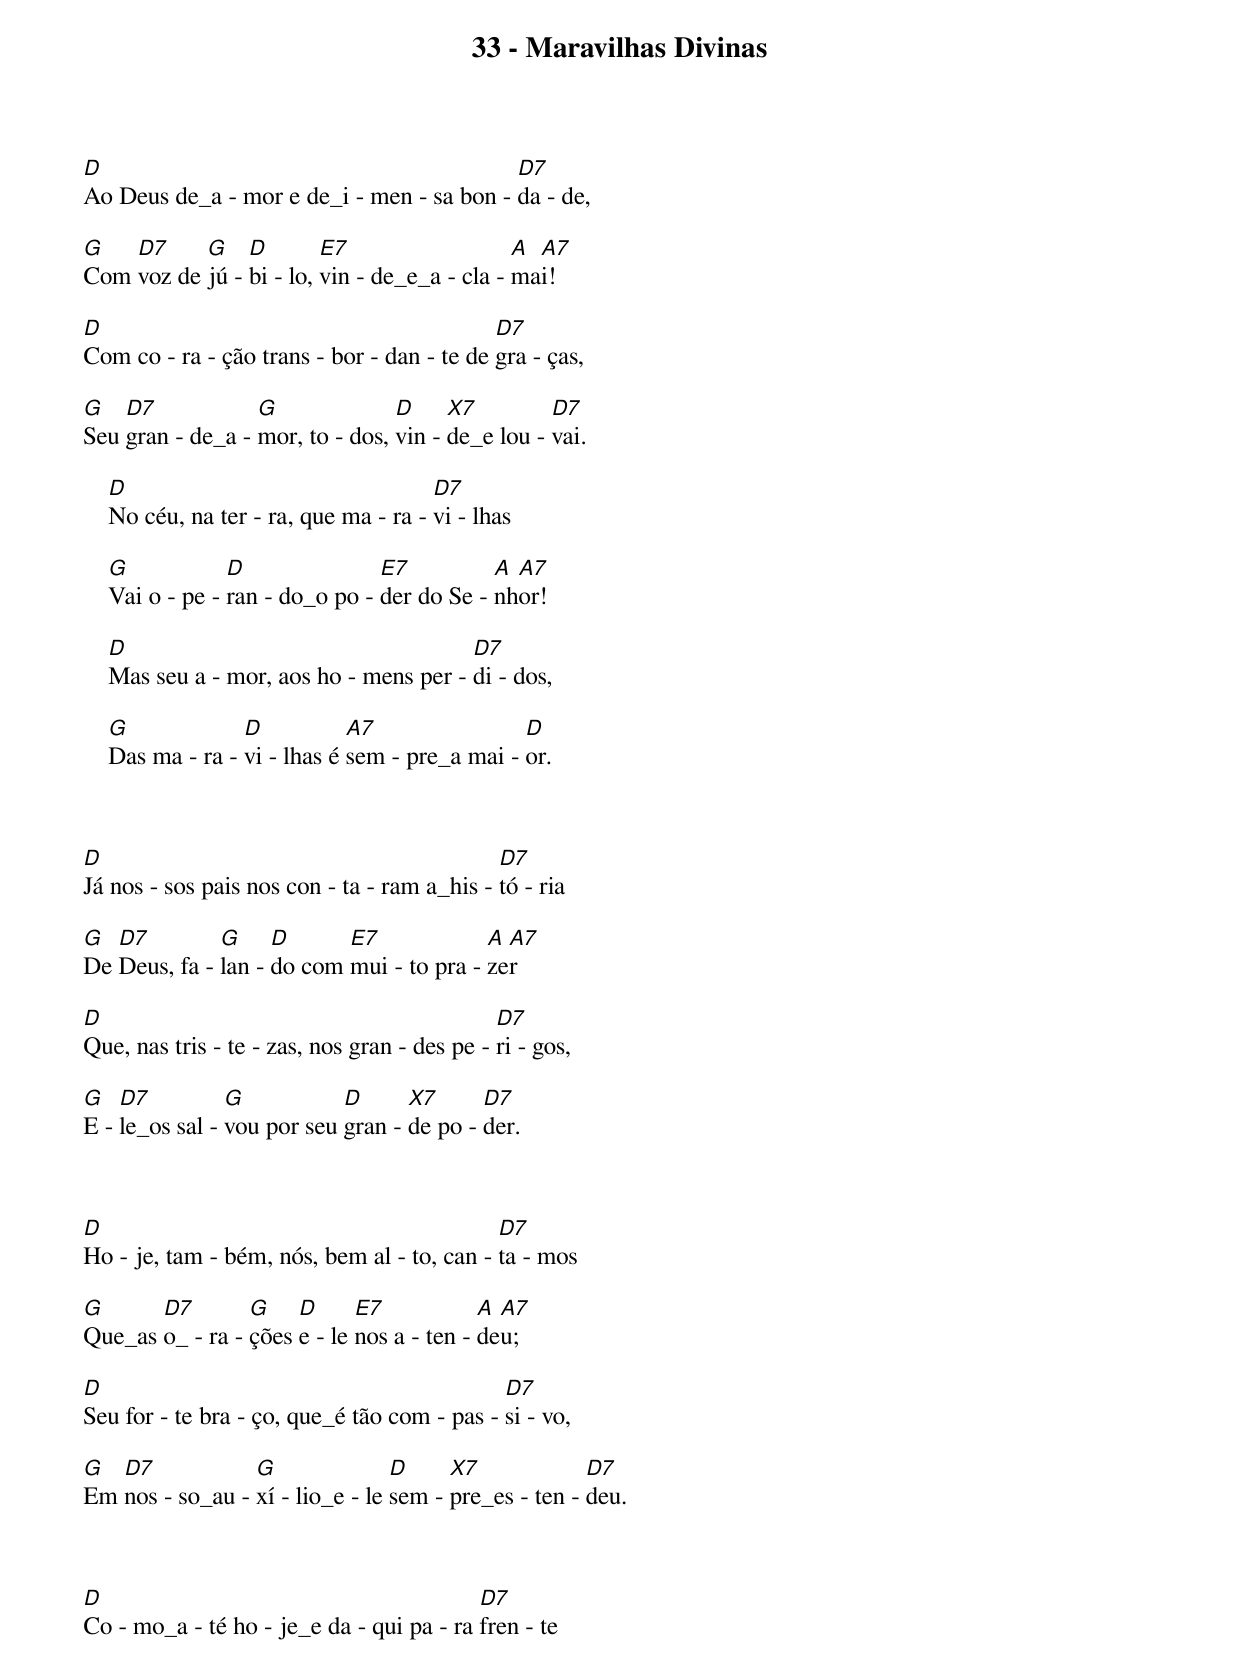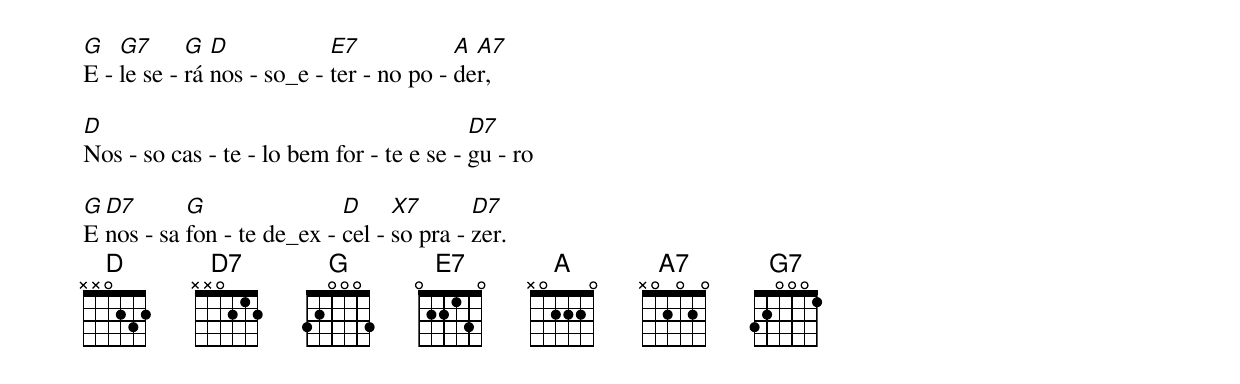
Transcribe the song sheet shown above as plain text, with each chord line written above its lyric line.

33 - Maravilhas Divinas

D                                          D7
Ao Deus de_a - mor e de_i - men - sa bon - da - de,

G   D7     G    D        E7                   A A7
Com voz de jú - bi - lo, vin - de_e_a - cla - mai!

D                                           D7
Com co - ra - ção trans - bor - dan - te de gra - ças,

G   D7            G              D     X7         D7
Seu gran - de_a - mor, to - dos, vin - de_e lou - vai.

    D                                  D7
    No céu, na ter - ra, que ma - ra - vi - lhas

    G            D               E7          A A7
    Vai o - pe - ran - do_o po - der do Se - nhor!

    D                                    D7
    Mas seu a - mor, aos ho - mens per - di - dos,

    G             D           A7                D
    Das ma - ra - vi - lhas é sem - pre_a mai - or.



D                                            D7
Já nos - sos pais nos con - ta - ram a_his - tó - ria

G  D7         G     D      E7             A A7
De Deus, fa - lan - do com mui - to pra - zer

D                                             D7
Que, nas tris - te - zas, nos gran - des pe - ri - gos,

G   D7          G           D      X7      D7
E - le_os sal - vou por seu gran - de po - der.



D                                           D7
Ho - je, tam - bém, nós, bem al - to, can - ta - mos

G      D7        G    D      E7            A A7
Que_as o_ - ra - ções e - le nos a - ten - deu;

D                                            D7
Seu for - te bra - ço, que_é tão com - pas - si - vo,

G  D7            G               D     X7             D7
Em nos - so_au - xí - lio_e - le sem - pre_es - ten - deu.



D                                         D7
Co - mo_a - té ho - je_e da - qui pa - ra fren - te

G   G7      G  D            E7            A A7
E - le se - rá nos - so_e - ter - no po - der,

D                                          D7
Nos - so cas - te - lo bem for - te e se - gu - ro

G D7       G                D     X7       D7
E nos - sa fon - te de_ex - cel - so pra - zer.
